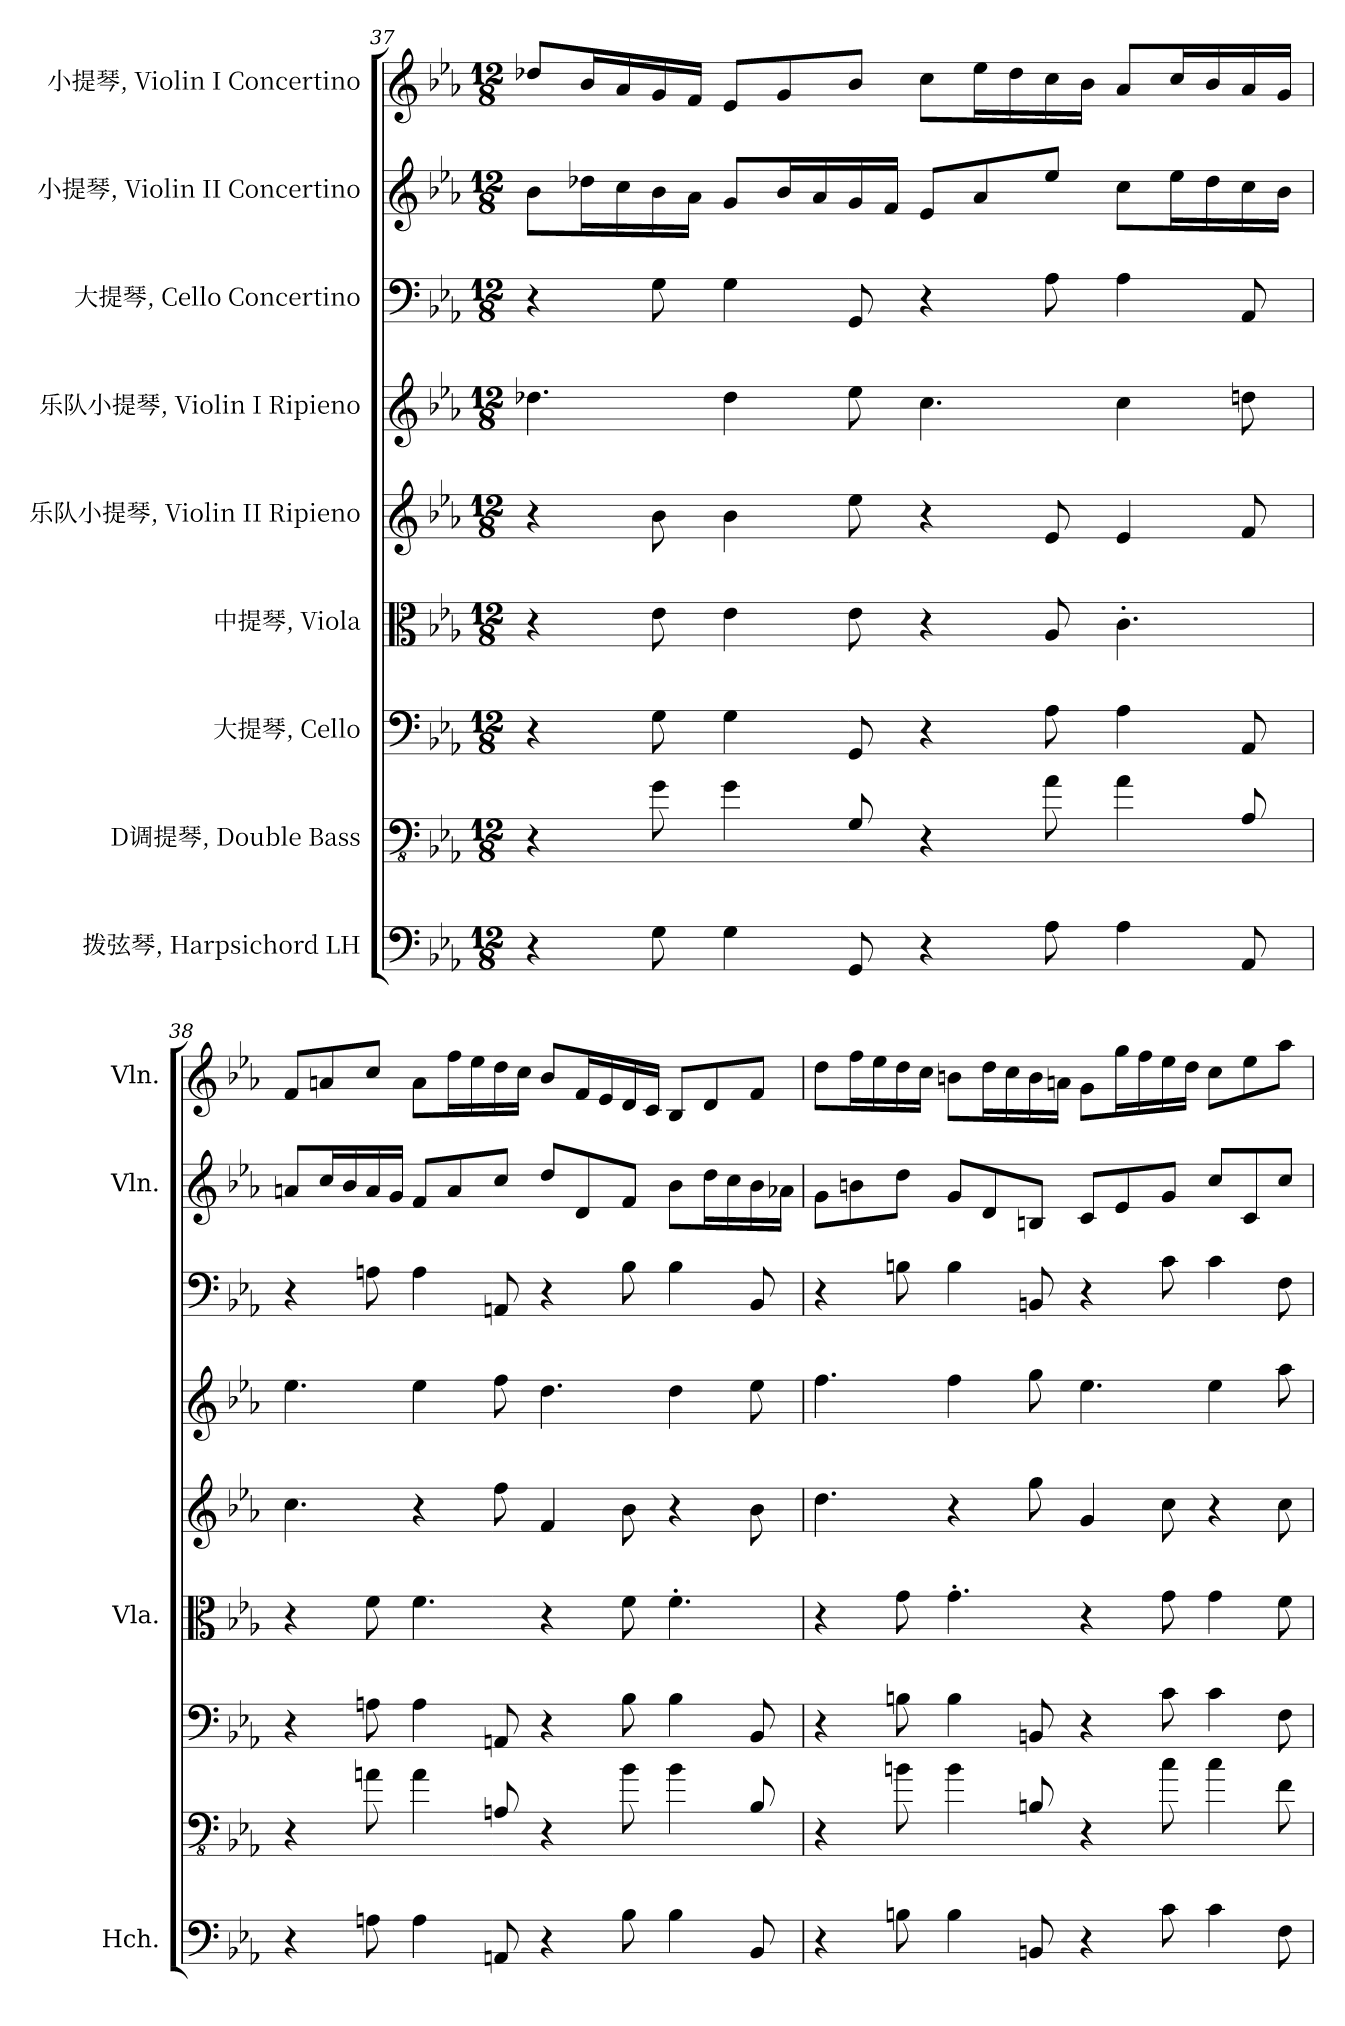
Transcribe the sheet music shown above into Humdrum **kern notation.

**kern	**kern	**kern	**kern	**kern	**kern	**kern	**kern	**kern
*part9	*part8	*part7	*part6	*part5	*part4	*part3	*part2	*part1
*staff9	*staff8	*staff7	*staff6	*staff5	*staff4	*staff3	*staff2	*staff1
*I"拨弦琴, Harpsichord LH	*I"D调提琴, Double Bass	*I"大提琴, Cello	*I"中提琴, Viola	*I"乐队小提琴, Violin II Ripieno	*I"乐队小提琴, Violin I Ripieno	*I"大提琴, Cello Concertino	*I"小提琴, Violin II Concertino	*I"小提琴, Violin I Concertino
*I'Hch.	*	*	*I'Vla.	*	*	*	*I'Vln.	*I'Vln.
*clefF4	*clefFv4	*clefF4	*clefC3	*clefG2	*clefG2	*clefF4	*clefG2	*clefG2
*	*ITrd7c12	*	*	*	*	*	*	*
*k[b-e-a-]	*k[b-e-a-]	*k[b-e-a-]	*k[b-e-a-]	*k[b-e-a-]	*k[b-e-a-]	*k[b-e-a-]	*k[b-e-a-]	*k[b-e-a-]
*M12/8	*M12/8	*M12/8	*M12/8	*M12/8	*M12/8	*M12/8	*M12/8	*M12/8
=37	=37	=37	=37	=37	=37	=37	=37	=37
4r	4r	4r	4r	4r	4.dd-X\	4r	8b-\L	8dd-X/L
.	.	.	.	.	.	.	16dd-X\L	16b-/L
.	.	.	.	.	.	.	16cc\	16a-/
8G\	8GG\	8G\	8e-\	8b-\	.	8G\	16b-\	16g/
.	.	.	.	.	.	.	16a-\JJ	16f/JJ
4G\	4GG\	4G\	4e-\	4b-\	4dd-\	4G\	8g/L	8e-/L
.	.	.	.	.	.	.	16b-/L	8g/
.	.	.	.	.	.	.	16a-/	.
8GG/	8GGG/	8GG/	8e-\	8ee-\	8ee-\	8GG/	16g/	8b-/J
.	.	.	.	.	.	.	16f/JJ	.
4r	4r	4r	4r	4r	4.cc\	4r	8e-/L	8cc\L
.	.	.	.	.	.	.	8a-/	16ee-\L
.	.	.	.	.	.	.	.	16dd-\
8A-\	8AA-\	8A-\	8A-/	8e-/	.	8A-\	8ee-/J	16cc\
.	.	.	.	.	.	.	.	16b-\JJ
4A-\	4AA-\	4A-\	4.c'\	4e-/	4cc\	4A-\	8cc\L	8a-/L
.	.	.	.	.	.	.	16ee-\L	16cc/L
.	.	.	.	.	.	.	16dd-\	16b-/
8AA-/	8AAA-/	8AA-/	.	8f/	8ddn\	8AA-/	16cc\	16a-/
.	.	.	.	.	.	.	16b-\JJ	16g/JJ
!!LO:PB:g=z
=38	=38	=38	=38	=38	=38	=38	=38	=38
4r	4r	4r	4r	4.cc\	4.ee-\	4r	8an/L	8f/L
.	.	.	.	.	.	.	16cc/L	8an/
.	.	.	.	.	.	.	16b-/	.
8An\	8AAn\	8An\	8f\	.	.	8An\	16a/	8cc/J
.	.	.	.	.	.	.	16g/JJ	.
4A\	4AA\	4A\	4.f\	4r	4ee-\	4A\	8f/L	8a\L
.	.	.	.	.	.	.	8a/	16ff\L
.	.	.	.	.	.	.	.	16ee-\
8AAn/	8AAAn/	8AAn/	.	8ff\	8ff\	8AAn/	8cc/J	16dd\
.	.	.	.	.	.	.	.	16cc\JJ
4r	4r	4r	4r	4f/	4.dd\	4r	8dd/L	8b-/L
.	.	.	.	.	.	.	8d/	16f/L
.	.	.	.	.	.	.	.	16e-/
8B-\	8BB-\	8B-\	8f\	8b-\	.	8B-\	8f/J	16d/
.	.	.	.	.	.	.	.	16c/JJ
4B-\	4BB-\	4B-\	4.f'\	4r	4dd\	4B-\	8b-\L	8B-/L
.	.	.	.	.	.	.	16dd\L	8d/
.	.	.	.	.	.	.	16cc\	.
8BB-/	8BBB-/	8BB-/	.	8b-\	8ee-\	8BB-/	16b-\	8f/J
.	.	.	.	.	.	.	16a-X\JJ	.
=39	=39	=39	=39	=39	=39	=39	=39	=39
4r	4r	4r	4r	4.dd\	4.ff\	4r	8g\L	8dd\L
.	.	.	.	.	.	.	8bn\	16ff\L
.	.	.	.	.	.	.	.	16ee-\
8Bn\	8BBn\	8Bn\	8g\	.	.	8Bn\	8dd\J	16dd\
.	.	.	.	.	.	.	.	16cc\JJ
4B\	4BB\	4B\	4.g'\	4r	4ff\	4B\	8g/L	8bn\L
.	.	.	.	.	.	.	8d/	16dd\L
.	.	.	.	.	.	.	.	16cc\
8BBn/	8BBBn/	8BBn/	.	8gg\	8gg\	8BBn/	8Bn/J	16b\
.	.	.	.	.	.	.	.	16an\JJ
4r	4r	4r	4r	4g/	4.ee-\	4r	8c/L	8g\L
.	.	.	.	.	.	.	8e-/	16gg\L
.	.	.	.	.	.	.	.	16ff\
8c\	8C\	8c\	8g\	8cc\	.	8c\	8g/J	16ee-\
.	.	.	.	.	.	.	.	16dd\JJ
4c\	4C\	4c\	4g\	4r	4ee-\	4c\	8cc/L	8cc\L
.	.	.	.	.	.	.	8c/	8ee-\
8F\	8FF\	8F\	8f\	8cc\	8aa-\	8F\	8cc/J	8aa-\J
=	=	=	=	=	=	=	=	=
*-	*-	*-	*-	*-	*-	*-	*-	*-
